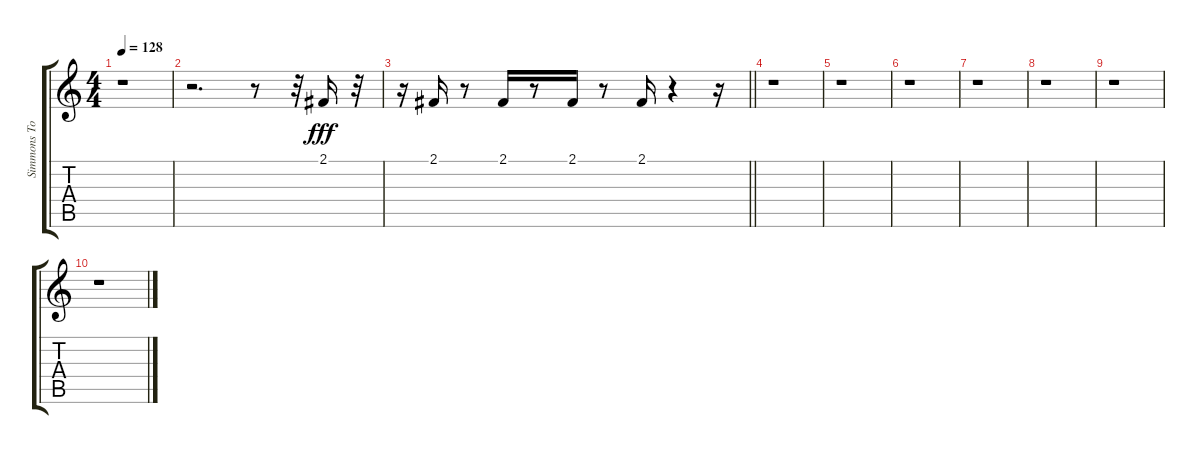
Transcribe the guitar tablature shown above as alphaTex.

\track ("Simmons Toms" "Simmons To") {instrument synthdrum}
\staff {score tabs}
\tuning (E4 B3 G3 D3 A2 E2) {hide}
\ts (4 4)
\tempo 128
\clef g2
\ks c
r.1{dy fff} |
r.2{d} r.8 r.32 2.1.16 r.32 |
\barLineRight lightlight
r.16 2.1.16 r.8 2.1.16 r.8 2.1.16 r.8 2.1.16 r.4 r.16 |
r.1 |
r.1 |
r.1 |
r.1 |
r.1 |
r.1 |
r.1
